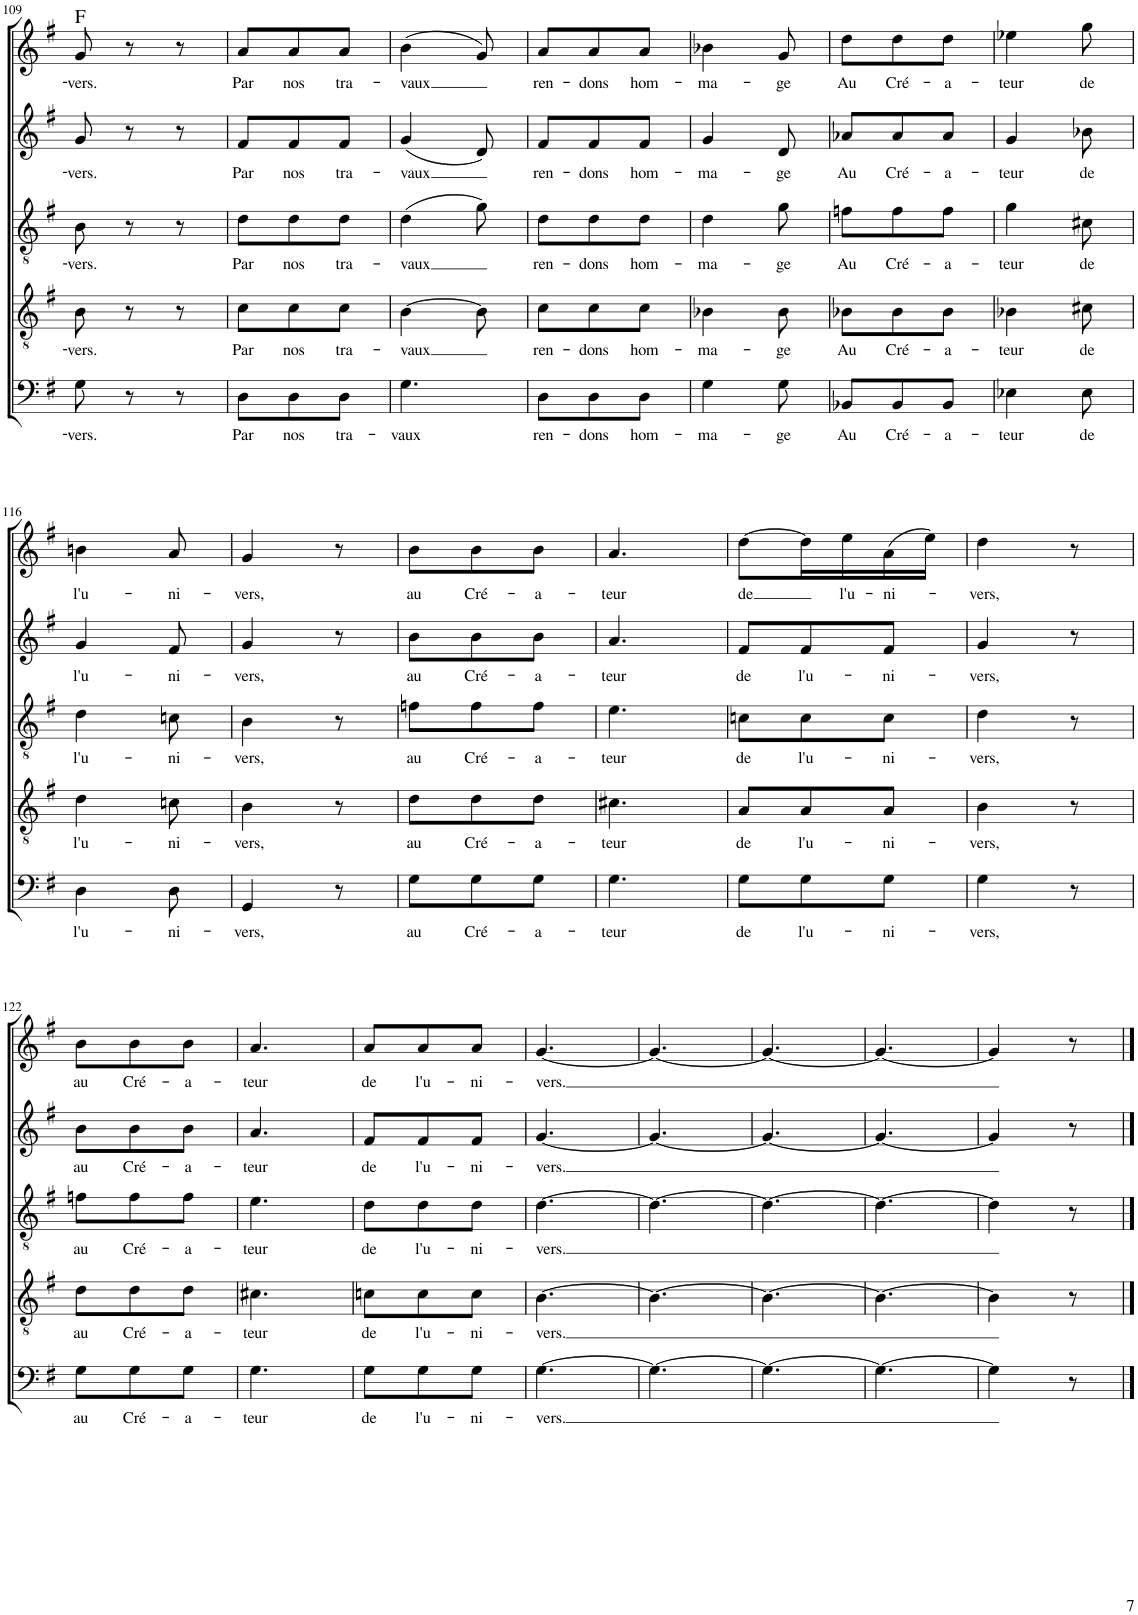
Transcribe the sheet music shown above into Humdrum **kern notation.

**kern	**text	**dynam	**kern	**text	**dynam	**kern	**text	**dynam	**kern	**text	**dynam	**kern	**text	**dynam
*part5	*part5	*part5	*part4	*part4	*part4	*part3	*part3	*part3	*part2	*part2	*part2	*part1	*part1	*part1
*staff5	*staff5	*staff5	*staff4	*staff4	*staff4	*staff3	*staff3	*staff3	*staff2	*staff2	*staff2	*staff1	*staff1	*staff1
*I"B	*	*	*I"TII	*	*	*I"TI	*	*	*I"A	*	*	*I"S	*	*
*clefF4	*	*	*clefGv2	*	*	*clefGv2	*	*	*clefG2	*	*	*clefG2	*	*
*	*	*	*Trd1c2	*	*	*Trd1c2	*	*	*	*	*	*	*	*
*k[f#]	*	*	*k[f#]	*	*	*k[f#]	*	*	*k[f#]	*	*	*k[f#]	*	*
*M3/8	*	*	*M3/8	*	*	*M3/8	*	*	*M3/8	*	*	*M3/8	*	*
=108	=108	=108	=108	=108	=108	=108	=108	=108	=108	=108	=108	=108	=108	=108
!	!LO:LY:b	!LO:DY:b	!	!LO:LY:b	!LO:DY:b	!	!LO:LY:b	!LO:DY:b	!	!LO:LY:b	!LO:DY:b	!	!LO:LY:b	!LO:DY:b
4D\	l'u-	p	4d\	l'u-	p	4d\	l'u-	p	4g/	l'u-	p	4bn\	l'u-	p
!	!LO:LY:b	!	!	!LO:LY:b	!	!	!LO:LY:b	!	!	!LO:LY:b	!	!	!LO:LY:b	!
8D\	-ni-	.	8cn\	-ni-	.	8cn\	-ni-	.	8f#/	-ni-	.	8a/	-ni-	.
!!LO:PB:g=z
=109	=109	=109	=109	=109	=109	=109	=109	=109	=109	=109	=109	=109	=109	=109
!	!	!	!	!	!	!	!	!	!	!	!	!LO:TX:a:t=F	!	!
!	!LO:LY:b	!	!	!LO:LY:b	!	!	!LO:LY:b	!	!	!LO:LY:b	!	!	!LO:LY:b	!
8G\	-vers.	.	8B\	-vers.	.	8B\	-vers.	.	8g/	-vers.	.	8g/	-vers.	.
8r	.	.	8r	.	.	8r	.	.	8r	.	.	8r	.	.
8r	.	.	8r	.	.	8r	.	.	8r	.	.	8r	.	.
=110	=110	=110	=110	=110	=110	=110	=110	=110	=110	=110	=110	=110	=110	=110
!	!LO:LY:b	!	!	!LO:LY:b	!	!	!LO:LY:b	!	!	!LO:LY:b	!	!	!LO:LY:b	!
8D\L	Par	.	8c\L	Par	.	8d\L	Par	.	8f#/L	Par	.	8a/L	Par	.
!	!LO:LY:b	!	!	!LO:LY:b	!	!	!LO:LY:b	!	!	!LO:LY:b	!	!	!LO:LY:b	!
8D\	nos	.	8c\	nos	.	8d\	nos	.	8f#/	nos	.	8a/	nos	.
!	!LO:LY:b	!	!	!LO:LY:b	!	!	!LO:LY:b	!	!	!LO:LY:b	!	!	!LO:LY:b	!
8D\J	tra-	.	8c\J	tra-	.	8d\J	tra-	.	8f#/J	tra-	.	8a/J	tra-	.
=111	=111	=111	=111	=111	=111	=111	=111	=111	=111	=111	=111	=111	=111	=111
!	!LO:LY:b	!	!	!LO:LY:b	!	!	!LO:LY:b	!	!	!LO:LY:b	!	!	!LO:LY:b	!
4.G\	-vaux	.	[4B\	-vaux	.	(4d\	-vaux	.	(4g/	-vaux	.	(4b\	-vaux	.
.	.	.	8B\]	.	.	8g\)	.	.	8d/)	.	.	8g/)	.	.
=112	=112	=112	=112	=112	=112	=112	=112	=112	=112	=112	=112	=112	=112	=112
!	!LO:LY:b	!	!	!LO:LY:b	!	!	!LO:LY:b	!	!	!LO:LY:b	!	!	!LO:LY:b	!
8D\L	ren-	.	8c\L	ren-	.	8d\L	ren-	.	8f#/L	ren-	.	8a/L	ren-	.
!	!LO:LY:b	!	!	!LO:LY:b	!	!	!LO:LY:b	!	!	!LO:LY:b	!	!	!LO:LY:b	!
8D\	-dons	.	8c\	-dons	.	8d\	-dons	.	8f#/	-dons	.	8a/	-dons	.
!	!LO:LY:b	!	!	!LO:LY:b	!	!	!LO:LY:b	!	!	!LO:LY:b	!	!	!LO:LY:b	!
8D\J	hom-	.	8c\J	hom-	.	8d\J	hom-	.	8f#/J	hom-	.	8a/J	hom-	.
=113	=113	=113	=113	=113	=113	=113	=113	=113	=113	=113	=113	=113	=113	=113
!	!LO:LY:b	!	!	!LO:LY:b	!	!	!LO:LY:b	!	!	!LO:LY:b	!	!	!LO:LY:b	!
4G\	-ma-	.	4B-X\	-ma-	.	4d\	-ma-	.	4g/	-ma-	.	4b-X\	-ma-	.
!	!LO:LY:b	!	!	!LO:LY:b	!	!	!LO:LY:b	!	!	!LO:LY:b	!	!	!LO:LY:b	!
8G\	-ge	.	8B-\	-ge	.	8g\	-ge	.	8d/	-ge	.	8g/	-ge	.
=114	=114	=114	=114	=114	=114	=114	=114	=114	=114	=114	=114	=114	=114	=114
!	!LO:LY:b	!	!	!LO:LY:b	!	!	!LO:LY:b	!	!	!LO:LY:b	!	!	!LO:LY:b	!
8BB-X/L	Au	.	8B-X\L	Au	.	8fn\L	Au	.	8a-X/L	Au	.	8dd\L	Au	.
!	!LO:LY:b	!	!	!LO:LY:b	!	!	!LO:LY:b	!	!	!LO:LY:b	!	!	!LO:LY:b	!
8BB-/	Cré-	.	8B-\	Cré-	.	8f\	Cré-	.	8a-/	Cré-	.	8dd\	Cré-	.
!	!LO:LY:b	!	!	!LO:LY:b	!	!	!LO:LY:b	!	!	!LO:LY:b	!	!	!LO:LY:b	!
8BB-/J	-a-	.	8B-\J	-a-	.	8f\J	-a-	.	8a-/J	-a-	.	8dd\J	-a-	.
=115	=115	=115	=115	=115	=115	=115	=115	=115	=115	=115	=115	=115	=115	=115
!	!LO:LY:b	!	!	!LO:LY:b	!	!	!LO:LY:b	!	!	!LO:LY:b	!	!	!LO:LY:b	!
4E-X\	-teur	.	4B-X\	-teur	.	4g\	-teur	.	4g/	-teur	.	4ee-X\	-teur	.
!	!LO:LY:b	!	!	!LO:LY:b	!	!	!LO:LY:b	!	!	!LO:LY:b	!	!	!LO:LY:b	!
8E-\	de	.	8c#X\	de	.	8c#X\	de	.	8b-X\	de	.	8gg\	de	.
!!LO:LB:g=z
=116	=116	=116	=116	=116	=116	=116	=116	=116	=116	=116	=116	=116	=116	=116
!	!LO:LY:b	!	!	!LO:LY:b	!	!	!LO:LY:b	!	!	!LO:LY:b	!	!	!LO:LY:b	!
4D\	l'u-	.	4d\	l'u-	.	4d\	l'u-	.	4g/	l'u-	.	4bn\	l'u-	.
!	!LO:LY:b	!	!	!LO:LY:b	!	!	!LO:LY:b	!	!	!LO:LY:b	!	!	!LO:LY:b	!
8D\	-ni-	.	8cn\	-ni-	.	8cn\	-ni-	.	8f#/	-ni-	.	8a/	-ni-	.
=117	=117	=117	=117	=117	=117	=117	=117	=117	=117	=117	=117	=117	=117	=117
!	!LO:LY:b	!	!	!LO:LY:b	!	!	!LO:LY:b	!	!	!LO:LY:b	!	!	!LO:LY:b	!
4GG/	-vers,	.	4B\	-vers,	.	4B\	-vers,	.	4g/	-vers,	.	4g/	-vers,	.
8r	.	.	8r	.	.	8r	.	.	8r	.	.	8r	.	.
=118	=118	=118	=118	=118	=118	=118	=118	=118	=118	=118	=118	=118	=118	=118
!	!LO:LY:b	!	!	!LO:LY:b	!	!	!LO:LY:b	!	!	!LO:LY:b	!	!	!LO:LY:b	!
8G\L	au	.	8d\L	au	.	8fn\L	au	.	8b\L	au	.	8b\L	au	.
!	!LO:LY:b	!	!	!LO:LY:b	!	!	!LO:LY:b	!	!	!LO:LY:b	!	!	!LO:LY:b	!
8G\	Cré-	.	8d\	Cré-	.	8f\	Cré-	.	8b\	Cré-	.	8b\	Cré-	.
!	!LO:LY:b	!	!	!LO:LY:b	!	!	!LO:LY:b	!	!	!LO:LY:b	!	!	!LO:LY:b	!
8G\J	-a-	.	8d\J	-a-	.	8f\J	-a-	.	8b\J	-a-	.	8b\J	-a-	.
=119	=119	=119	=119	=119	=119	=119	=119	=119	=119	=119	=119	=119	=119	=119
!	!LO:LY:b	!	!	!LO:LY:b	!	!	!LO:LY:b	!	!	!LO:LY:b	!	!	!LO:LY:b	!
4.G\	-teur	.	4.c#X\	-teur	.	4.e\	-teur	.	4.a/	-teur	.	4.a/	-teur	.
=120	=120	=120	=120	=120	=120	=120	=120	=120	=120	=120	=120	=120	=120	=120
!	!LO:LY:b	!	!	!LO:LY:b	!	!	!LO:LY:b	!	!	!LO:LY:b	!	!	!LO:LY:b	!
8G\L	de	.	8A/L	de	.	8cn\L	de	.	8f#/L	de	.	[8dd\L	de	.
!	!LO:LY:b	!	!	!LO:LY:b	!	!	!LO:LY:b	!	!	!LO:LY:b	!	!	!	!
8G\	l'u-	.	8A/	l'u-	.	8c\	l'u-	.	8f#/	l'u-	.	16dd\L]	.	.
!	!	!	!	!	!	!	!	!	!	!	!	!	!LO:LY:b	!
.	.	.	.	.	.	.	.	.	.	.	.	16ee\	l'u-	.
!	!LO:LY:b	!	!	!LO:LY:b	!	!	!LO:LY:b	!	!	!LO:LY:b	!	!	!LO:LY:b	!
8G\J	-ni-	.	8A/J	-ni-	.	8c\J	-ni-	.	8f#/J	-ni-	.	(16a\	-ni-	.
.	.	.	.	.	.	.	.	.	.	.	.	16ee\JJ)	.	.
=121	=121	=121	=121	=121	=121	=121	=121	=121	=121	=121	=121	=121	=121	=121
!	!LO:LY:b	!	!	!LO:LY:b	!	!	!LO:LY:b	!	!	!LO:LY:b	!	!	!LO:LY:b	!
4G\	-vers,	.	4B\	-vers,	.	4d\	-vers,	.	4g/	-vers,	.	4dd\	-vers,	.
8r	.	.	8r	.	.	8r	.	.	8r	.	.	8r	.	.
!!LO:LB:g=z
=122	=122	=122	=122	=122	=122	=122	=122	=122	=122	=122	=122	=122	=122	=122
!	!LO:LY:b	!	!	!LO:LY:b	!	!	!LO:LY:b	!	!	!LO:LY:b	!	!	!LO:LY:b	!
8G\L	au	.	8d\L	au	.	8fn\L	au	.	8b\L	au	.	8b\L	au	.
!	!LO:LY:b	!	!	!LO:LY:b	!	!	!LO:LY:b	!	!	!LO:LY:b	!	!	!LO:LY:b	!
8G\	Cré-	.	8d\	Cré-	.	8f\	Cré-	.	8b\	Cré-	.	8b\	Cré-	.
!	!LO:LY:b	!	!	!LO:LY:b	!	!	!LO:LY:b	!	!	!LO:LY:b	!	!	!LO:LY:b	!
8G\J	-a-	.	8d\J	-a-	.	8f\J	-a-	.	8b\J	-a-	.	8b\J	-a-	.
=123	=123	=123	=123	=123	=123	=123	=123	=123	=123	=123	=123	=123	=123	=123
!	!LO:LY:b	!	!	!LO:LY:b	!	!	!LO:LY:b	!	!	!LO:LY:b	!	!	!LO:LY:b	!
4.G\	-teur	.	4.c#X\	-teur	.	4.e\	-teur	.	4.a/	-teur	.	4.a/	-teur	.
=124	=124	=124	=124	=124	=124	=124	=124	=124	=124	=124	=124	=124	=124	=124
!	!LO:LY:b	!	!	!LO:LY:b	!	!	!LO:LY:b	!	!	!LO:LY:b	!	!	!LO:LY:b	!
8G\L	de	.	8cn\L	de	.	8d\L	de	.	8f#/L	de	.	8a/L	de	.
!	!LO:LY:b	!	!	!LO:LY:b	!	!	!LO:LY:b	!	!	!LO:LY:b	!	!	!LO:LY:b	!
8G\	l'u-	.	8c\	l'u-	.	8d\	l'u-	.	8f#/	l'u-	.	8a/	l'u-	.
!	!LO:LY:b	!	!	!LO:LY:b	!	!	!LO:LY:b	!	!	!LO:LY:b	!	!	!LO:LY:b	!
8G\J	-ni-	.	8c\J	-ni-	.	8d\J	-ni-	.	8f#/J	-ni-	.	8a/J	-ni-	.
=125	=125	=125	=125	=125	=125	=125	=125	=125	=125	=125	=125	=125	=125	=125
!	!LO:LY:b	!	!	!LO:LY:b	!	!	!LO:LY:b	!	!	!LO:LY:b	!	!	!LO:LY:b	!
[4.G\	-vers.	.	[4.B\	-vers.	.	[4.d\	-vers.	.	[4.g/	-vers.	.	[4.g/	-vers.	.
=126	=126	=126	=126	=126	=126	=126	=126	=126	=126	=126	=126	=126	=126	=126
4.G\_	.	.	4.B\_	.	.	4.d\_	.	.	4.g/_	.	.	4.g/_	.	.
=127	=127	=127	=127	=127	=127	=127	=127	=127	=127	=127	=127	=127	=127	=127
4.G\_	.	.	4.B\_	.	.	4.d\_	.	.	4.g/_	.	.	4.g/_	.	.
=128	=128	=128	=128	=128	=128	=128	=128	=128	=128	=128	=128	=128	=128	=128
4.G\_	.	.	4.B\_	.	.	4.d\_	.	.	4.g/_	.	.	4.g/_	.	.
=	=	=	=	=	=	=	=	=	=	=	=	=	=	=
*-	*-	*-	*-	*-	*-	*-	*-	*-	*-	*-	*-	*-	*-	*-
